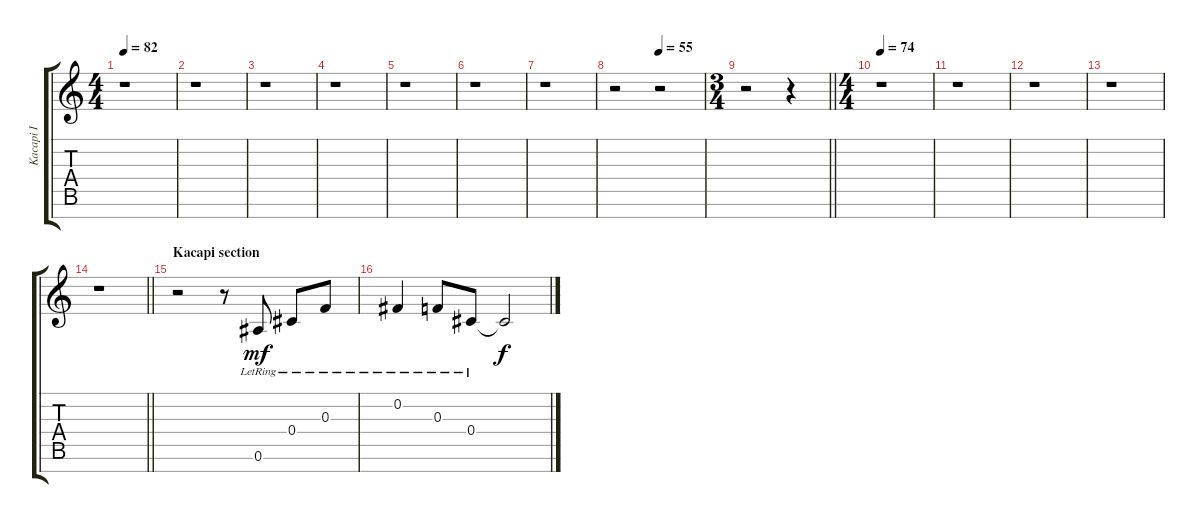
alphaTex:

\track ("Kacapi I" "Kacapi I") {instrument koto}
\staff {score tabs}
\tuning (Bb4 Gb4 F4 Db4 C4 Bb3 F3) {hide}
\ts (4 4)
\tempo 82
\clef g2
\ks c
r.1{dy mf} |
r.1 |
r.1 |
r.1 |
r.1 |
r.1 |
r.1 |
\tempo (55 0.5)
r.2 r.2 |
\ts (3 4)
\barLineRight lightlight
r.2 r.4 |
\ts (4 4)
\section ("" "")
\tempo 74
r.1 |
r.1 |
r.1 |
r.1 |
\barLineRight lightlight
r.1 |
\section ("" "Kacapi section")
r.2 r.8 0.6{lr}.8 0.4{lr}.8 0.3{lr}.8 |
0.2{lr}.4 0.3{lr}.8 0.4{lr}.8 0.4{t}.2{dy f}
